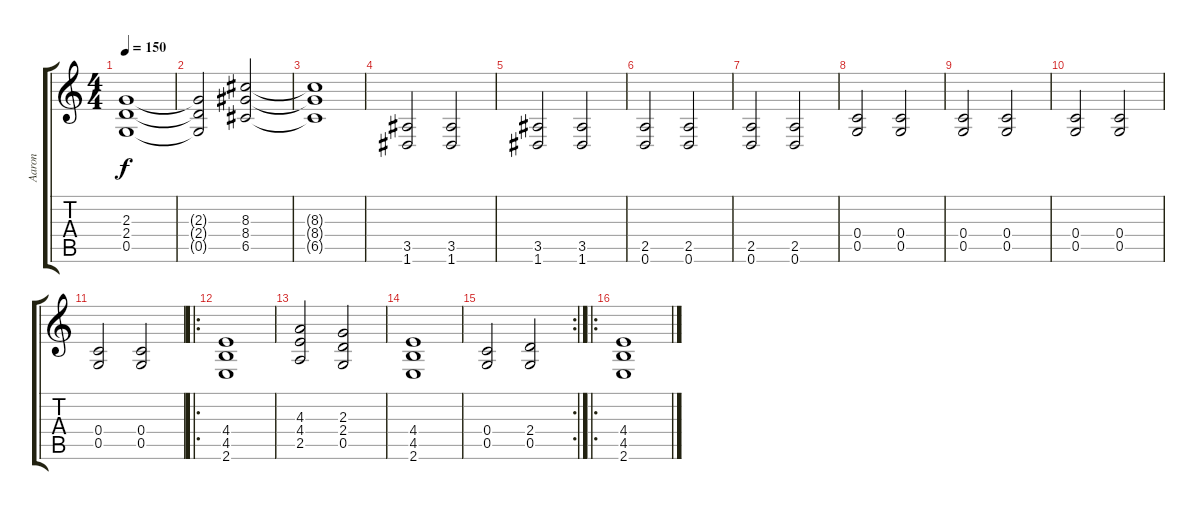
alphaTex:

\track ("Aaron" "Aaron") {instrument distortionguitar}
\staff {score tabs}
\tuning (D4 A3 F3 C3 G2 D2) {hide}
\ts (4 4)
\tempo 150
\clef g2
\ks c
(2.3 2.4 0.5).1{dy f} |
(2.3{t} 2.4{t} 0.5{t}).2 (8.3 8.4 6.5).2 |
(8.3{t} 8.4{t} 6.5{t}).1 |
(3.5 1.6).2 (3.5 1.6).2 |
(3.5 1.6).2 (3.5 1.6).2 |
(2.5 0.6).2 (2.5 0.6).2 |
(2.5 0.6).2 (2.5 0.6).2 |
(0.4 0.5).2 (0.4 0.5).2 |
(0.4 0.5).2 (0.4 0.5).2 |
(0.4 0.5).2 (0.4 0.5).2 |
(0.4 0.5).2 (0.4 0.5).2 |
\ro
(4.4 4.5 2.6).1 |
(4.3 4.4 2.5).2 (2.3 2.4 0.5).2 |
(4.4 4.5 2.6).1 |
\rc 2
(0.4 0.5).2 (2.4 0.5).2 |
\ro
(4.4 4.5 2.6).1
